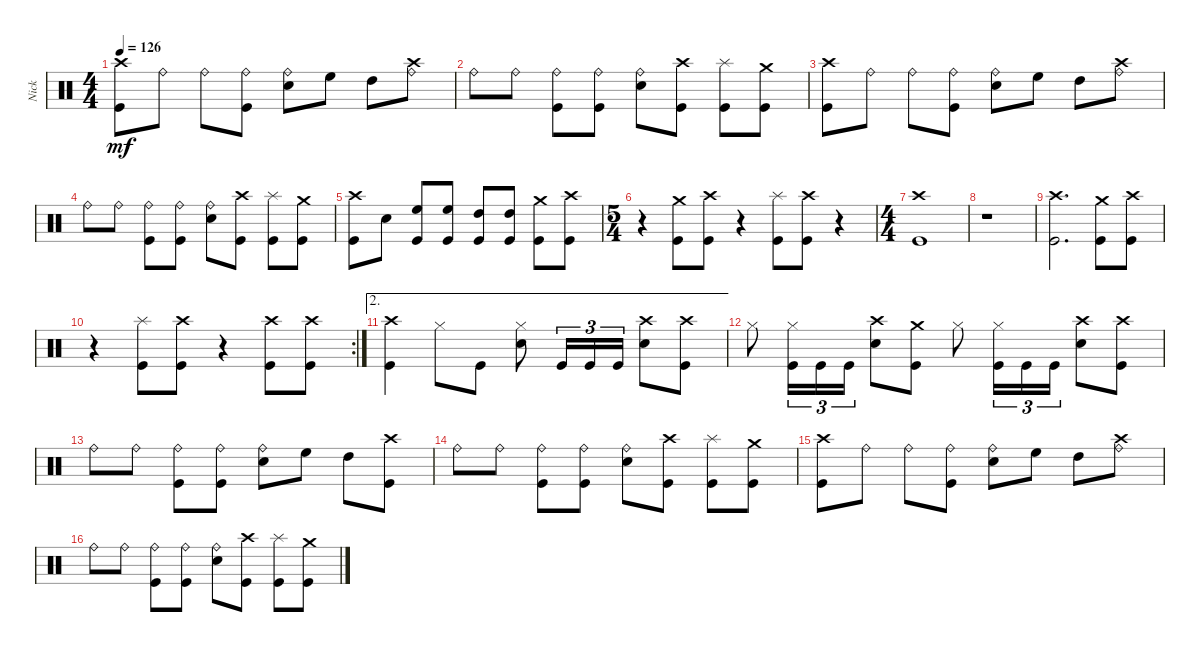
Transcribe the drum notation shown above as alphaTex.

\track ("Nick" "Nick") {instrument percussion}
\staff {score}
\articulation defaults
\ts (4 4)
\tempo 126
\clef neutral
\ks c
("Kick (hit)" "Crash high (hit)").8{dy mf} "Ride (bell)".8 "Ride (bell)".8 ("Kick (hit)" "Ride (bell)").8 ("Ride (bell)" "Snare (hit) 2").8 "High Floor Tom (hit)".8 "High Tom (hit)".8 ("Ride (bell)" "Crash high (hit)").8 |
"Ride (bell)".8 "Ride (bell)".8 ("Kick (hit)" "Ride (bell)").8 ("Kick (hit)" "Ride (bell)").8 ("Ride (bell)" "Snare (hit) 2").8 ("Kick (hit)" "Crash high (hit)").8 ("Kick (hit)" "Splash (hit)").8 ("Kick (hit)" "Crash medium (hit)").8 |
("Kick (hit)" "Crash high (hit)").8 "Ride (bell)".8 "Ride (bell)".8 ("Kick (hit)" "Ride (bell)").8 ("Ride (bell)" "Snare (hit) 2").8 "High Floor Tom (hit)".8 "High Tom (hit)".8 ("Ride (bell)" "Crash high (hit)").8 |
"Ride (bell)".8 "Ride (bell)".8 ("Kick (hit)" "Ride (bell)").8 ("Kick (hit)" "Ride (bell)").8 ("Ride (bell)" "Snare (hit) 2").8 ("Kick (hit)" "Crash high (hit)").8 ("Kick (hit)" "Splash (hit)").8 ("Kick (hit)" "Crash medium (hit)").8 |
("Kick (hit)" "Crash high (hit)").8 "Snare (hit) 2".8 ("Kick (hit)" "High Floor Tom (hit)").8 ("Kick (hit)" "High Floor Tom (hit)").8 ("Kick (hit)" "High Tom (hit)").8 ("Kick (hit)" "High Tom (hit)").8 ("Kick (hit)" "Crash medium (hit)").8 ("Kick (hit)" "Crash high (hit)").8 |
\ts (5 4)
r.4 ("Kick (hit)" "Crash medium (hit)").8 ("Kick (hit)" "Crash high (hit)").8 r.4 ("Kick (hit)" "Splash (hit)").8 ("Kick (hit)" "Crash high (hit)").8 r.4 |
\ts (4 4)
("Kick (hit)" "Crash high (hit)").1 |
r.1 |
("Kick (hit)" "Crash high (hit)").2{d} ("Kick (hit)" "Crash medium (hit)").8 ("Kick (hit)" "Crash high (hit)").8 |
\rc 2
r.4 ("Kick (hit)" "Splash (hit)").8 ("Kick (hit)" "Crash high (hit)").8 r.4 ("Kick (hit)" "Crash high (hit)").8 ("Kick (hit)" "Crash high (hit)").8 |
\ae 2
("Kick (hit)" "Crash high (hit)").4 "Hi-Hat (closed)".8 "Kick (hit)".8 ("Hi-Hat (closed)" "Snare (hit) 2").8 "Kick (hit)".16{tu (3 2)} "Kick (hit)".16{tu (3 2)} "Kick (hit)".16{tu (3 2)} ("Crash high (hit)" "Snare (hit) 2").8 ("Kick (hit)" "Crash high (hit)").8 |
"Hi-Hat (closed)".8 ("Kick (hit)" "Hi-Hat (closed)").16{tu (3 2)} "Kick (hit)".16{tu (3 2)} "Kick (hit)".16{tu (3 2)} ("Crash high (hit)" "Snare (hit) 2").8 ("Kick (hit)" "Crash medium (hit)").8 "Hi-Hat (closed)".8 ("Kick (hit)" "Hi-Hat (closed)").16{tu (3 2)} "Kick (hit)".16{tu (3 2)} "Kick (hit)".16{tu (3 2)} ("Crash high (hit)" "Snare (hit) 2").8 ("Kick (hit)" "Crash high (hit)").8 |
"Ride (bell)".8 "Ride (bell)".8 ("Kick (hit)" "Ride (bell)").8 ("Kick (hit)" "Ride (bell)").8 ("Ride (bell)" "Snare (hit) 2").8 "High Floor Tom (hit)".8 "High Tom (hit)".8 ("Kick (hit)" "Crash high (hit)").8 |
"Ride (bell)".8 "Ride (bell)".8 ("Kick (hit)" "Ride (bell)").8 ("Kick (hit)" "Ride (bell)").8 ("Ride (bell)" "Snare (hit) 2").8 ("Kick (hit)" "Crash high (hit)").8 ("Kick (hit)" "Splash (hit)").8 ("Kick (hit)" "Crash medium (hit)").8 |
("Kick (hit)" "Crash high (hit)").8 "Ride (bell)".8 "Ride (bell)".8 ("Kick (hit)" "Ride (bell)").8 ("Ride (bell)" "Snare (hit) 2").8 "High Floor Tom (hit)".8 "High Tom (hit)".8 ("Ride (bell)" "Crash high (hit)").8 |
"Ride (bell)".8 "Ride (bell)".8 ("Kick (hit)" "Ride (bell)").8 ("Kick (hit)" "Ride (bell)").8 ("Ride (bell)" "Snare (hit) 2").8 ("Kick (hit)" "Crash high (hit)").8 ("Kick (hit)" "Splash (hit)").8 ("Kick (hit)" "Crash medium (hit)").8
